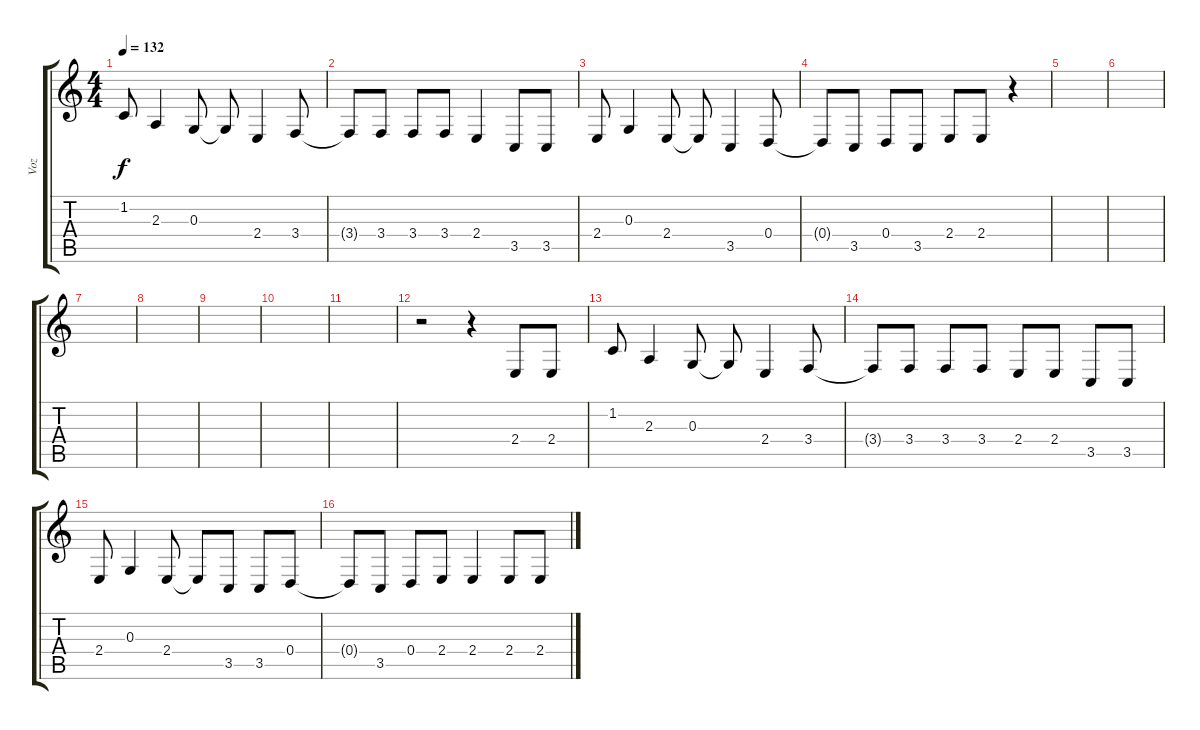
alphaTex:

\track ("Voz" "Voz") {instrument voiceoohs}
\staff {score tabs}
\tuning (E4 B3 G3 D3 A2 E2) {hide}
\ts (4 4)
\tempo 132
\clef g2
\ks c
1.2.8{dy f} 2.3.4 0.3.8 0.3{t}.8 2.4.4 3.4.8 |
3.4{t}.8 3.4.8 3.4.8 3.4.8 2.4.4 3.5.8 3.5.8 |
2.4.8 0.3.4 2.4.8 2.4{t}.8 3.5.4 0.4.8 |
0.4{t}.8 3.5.8 0.4.8 3.5.8 2.4.8 2.4.8 r.4 |
|
|
|
|
|
|
|
r.2 r.4 2.4.8 2.4.8 |
1.2.8 2.3.4 0.3.8 0.3{t}.8 2.4.4 3.4.8 |
3.4{t}.8 3.4.8 3.4.8 3.4.8 2.4.8 2.4.8 3.5.8 3.5.8 |
2.4.8 0.3.4 2.4.8 2.4{t}.8 3.5.8 3.5.8 0.4.8 |
0.4{t}.8 3.5.8 0.4.8 2.4.8 2.4.4 2.4.8 2.4.8
